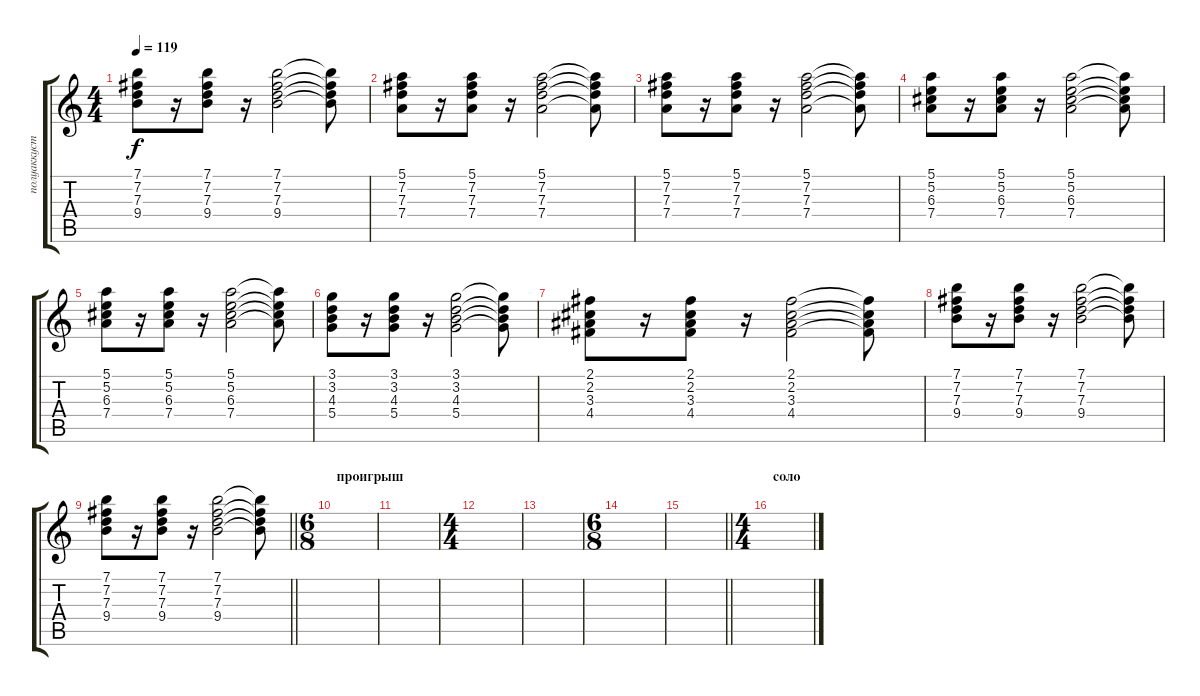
\track ("полуаккустика" "полуаккуст") {instrument electricguitarmuted}
\staff {score tabs}
\tuning (E4 B3 G3 D3 A2 E2) {hide}
\ts (4 4)
\tempo 119
\clef g2
\ks c
(7.1 7.2 7.3 9.4).8{dy f} r.16 (7.1 7.2 7.3 9.4).8 r.16 (7.1 7.2 7.3 9.4).2 (7.1{t} 7.2{t} 7.3{t} 9.4{t}).8 |
(5.1 7.2 7.3 7.4).8 r.16 (5.1 7.2 7.3 7.4).8 r.16 (5.1 7.2 7.3 7.4).2 (5.1{t} 7.2{t} 7.3{t} 7.4{t}).8 |
(5.1 7.2 7.3 7.4).8 r.16 (5.1 7.2 7.3 7.4).8 r.16 (5.1 7.2 7.3 7.4).2 (5.1{t} 7.2{t} 7.3{t} 7.4{t}).8 |
(5.1 5.2 6.3 7.4).8 r.16 (5.1 5.2 6.3 7.4).8 r.16 (5.1 5.2 6.3 7.4).2 (5.1{t} 5.2{t} 6.3{t} 7.4{t}).8 |
(5.1 5.2 6.3 7.4).8 r.16 (5.1 5.2 6.3 7.4).8 r.16 (5.1 5.2 6.3 7.4).2 (5.1{t} 5.2{t} 6.3{t} 7.4{t}).8 |
(3.1 3.2 4.3 5.4).8 r.16 (3.1 3.2 4.3 5.4).8 r.16 (3.1 3.2 4.3 5.4).2 (3.1{t} 3.2{t} 4.3{t} 5.4{t}).8 |
(2.1 2.2 3.3 4.4).8 r.16 (2.1 2.2 3.3 4.4).8 r.16 (2.1 2.2 3.3 4.4).2 (2.1{t} 2.2{t} 3.3{t} 4.4{t}).8 |
(7.1 7.2 7.3 9.4).8 r.16 (7.1 7.2 7.3 9.4).8 r.16 (7.1 7.2 7.3 9.4).2 (7.1{t} 7.2{t} 7.3{t} 9.4{t}).8 |
\barLineRight lightlight
(7.1 7.2 7.3 9.4).8 r.16 (7.1 7.2 7.3 9.4).8 r.16 (7.1 7.2 7.3 9.4).2 (7.1{t} 7.2{t} 7.3{t} 9.4{t}).8 |
\ts (6 8)
\section ("" "проигрыш")
|
|
\ts (4 4)
|
|
\ts (6 8)
|
\barLineRight lightlight
|
\ts (4 4)
\section ("" "соло")
